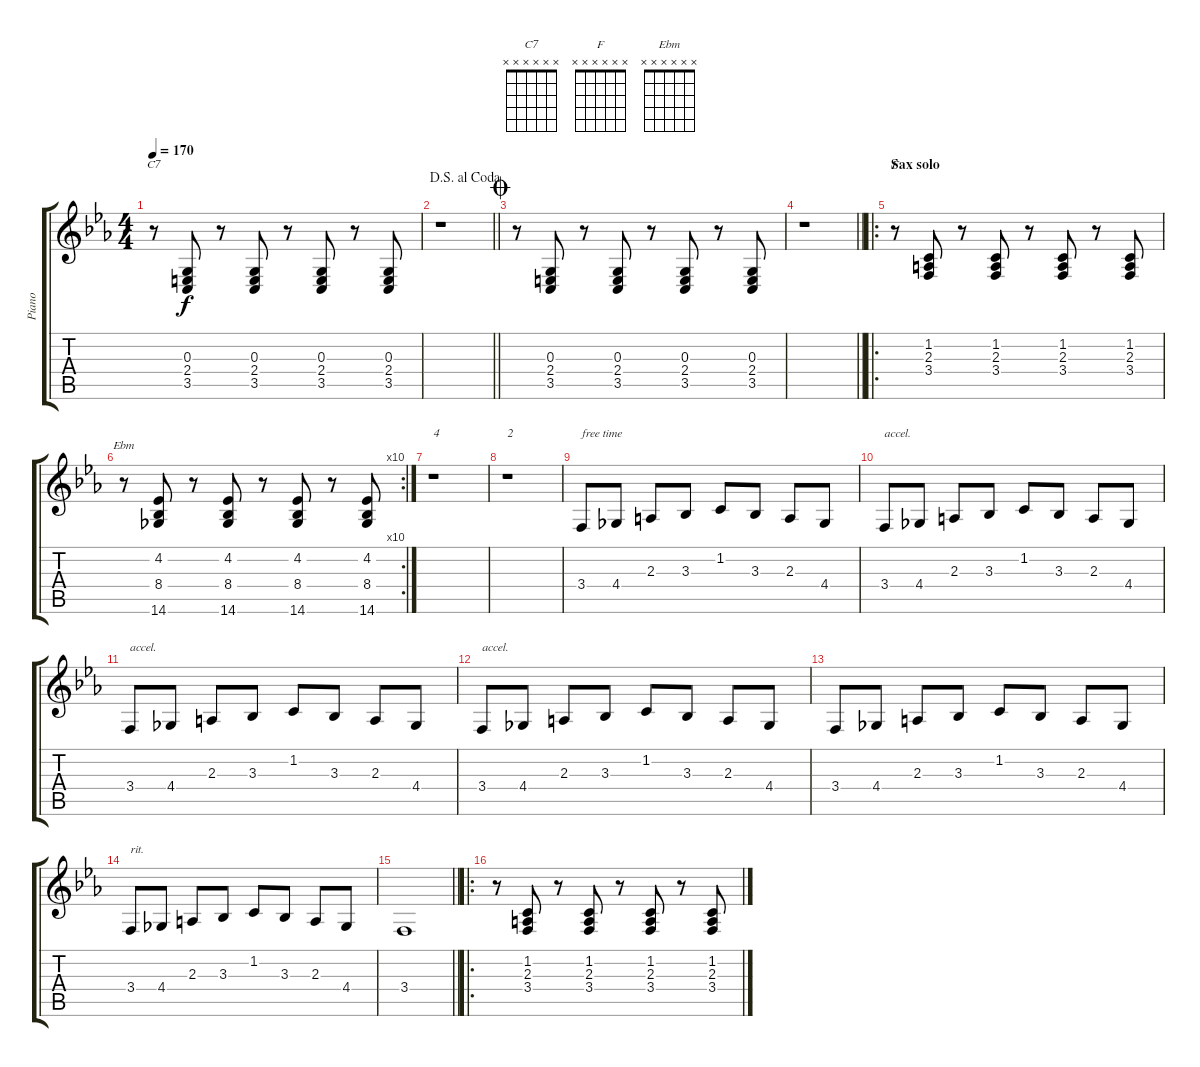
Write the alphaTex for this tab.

\track ("Piano" "Piano") {instrument brightacousticpiano}
\staff {score tabs}
\tuning (E4 B3 G3 D3 A2 E2) {hide}
\chord ("C7" x x x x x x)
\chord ("F" x x x x x x)
\chord ("Ebm" x x x x x x)
\ts (4 4)
\tempo 170
\clef g2
\ks eb
r.8{ch "C7" dy f} (0.3 2.4 3.5).8 r.8 (0.3 2.4 3.5).8 r.8 (0.3 2.4 3.5).8 r.8 (0.3 2.4 3.5).8 |
\jump dalsegnoalcoda
\barLineRight lightlight
r.1 |
\section ("" "")
\jump coda
r.8 (0.3 2.4 3.5).8 r.8 (0.3 2.4 3.5).8 r.8 (0.3 2.4 3.5).8 r.8 (0.3 2.4 3.5).8 |
\barLineRight lightlight
r.1 |
\ro
\section ("" "Sax solo")
r.8{ch "F"} (1.2 2.3 3.4).8 r.8 (1.2 2.3 3.4).8 r.8 (1.2 2.3 3.4).8 r.8 (1.2 2.3 3.4).8 |
\rc 10
r.8{ch "Ebm"} (4.2 8.4 14.6).8 r.8 (4.2 8.4 14.6).8 r.8 (4.2 8.4 14.6).8 r.8 (4.2 8.4 14.6).8 |
r.1{txt "4"} |
r.1{txt "2"} |
3.4.8{txt "free time"} 4.4.8 2.3.8 3.3.8 1.2.8 3.3.8 2.3.8 4.4.8 |
3.4.8{txt "accel."} 4.4.8 2.3.8 3.3.8 1.2.8 3.3.8 2.3.8 4.4.8 |
3.4.8{txt "accel."} 4.4.8 2.3.8 3.3.8 1.2.8 3.3.8 2.3.8 4.4.8 |
3.4.8{txt "accel."} 4.4.8 2.3.8 3.3.8 1.2.8 3.3.8 2.3.8 4.4.8 |
3.4.8 4.4.8 2.3.8 3.3.8 1.2.8 3.3.8 2.3.8 4.4.8 |
3.4.8{txt "rit."} 4.4.8 2.3.8 3.3.8 1.2.8 3.3.8 2.3.8 4.4.8 |
\barLineRight lightlight
3.4.1 |
\ro
r.8 (1.2 2.3 3.4).8 r.8 (1.2 2.3 3.4).8 r.8 (1.2 2.3 3.4).8 r.8 (1.2 2.3 3.4).8
